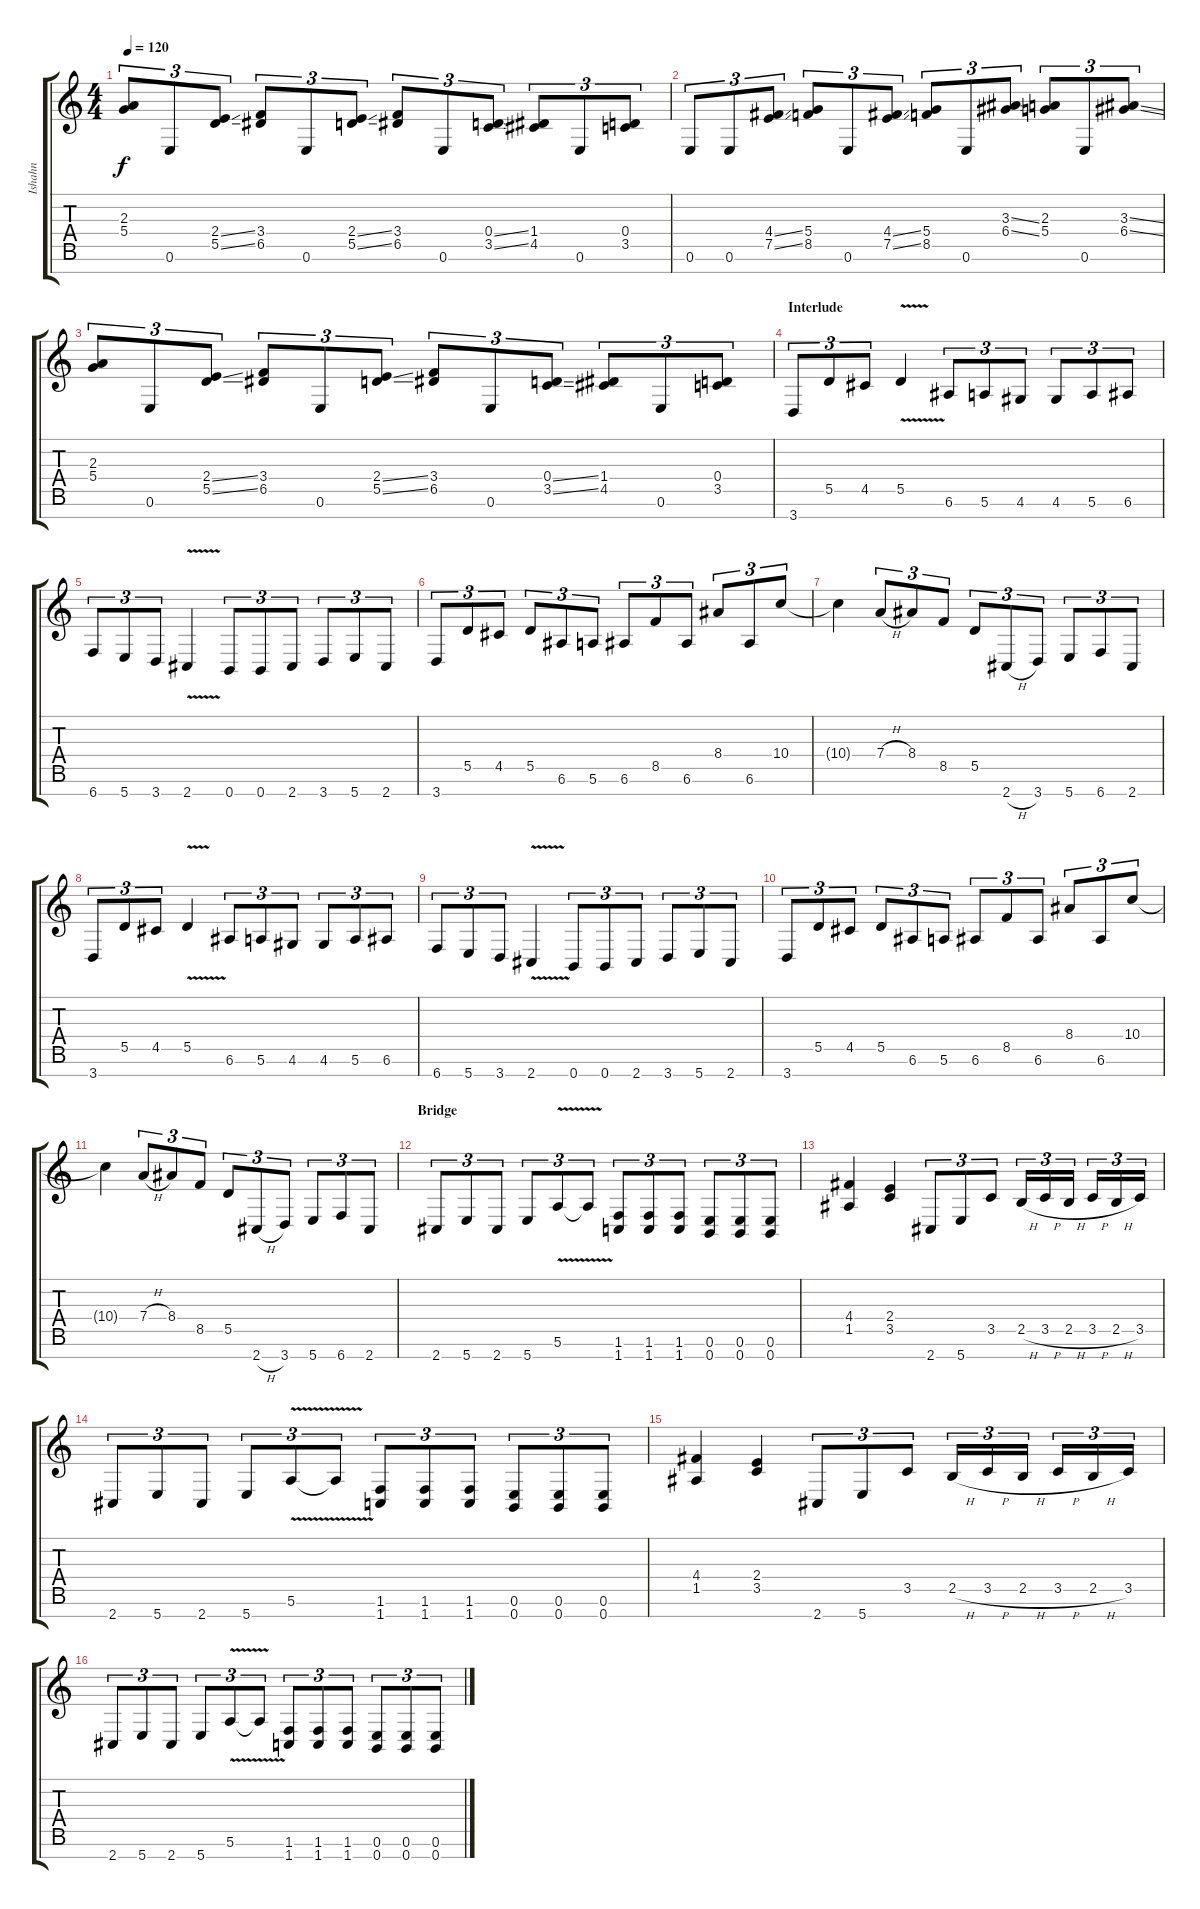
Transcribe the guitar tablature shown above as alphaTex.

\track ("Ishahn" "Ishahn") {instrument distortionguitar}
\staff {score tabs}
\tuning (E4 B3 G3 D3 A2 E2 B1) {hide}
\ts (4 4)
\tempo 120
\clef g2
\ks c
(2.3 5.4).8{tu (3 2) dy f} 0.6.8{tu (3 2)} (2.4{ss} 5.5{ss}).8{tu (3 2)} (3.4 6.5).8{tu (3 2)} 0.6.8{tu (3 2)} (2.4{ss} 5.5{ss}).8{tu (3 2)} (3.4 6.5).8{tu (3 2)} 0.6.8{tu (3 2)} (0.4{ss} 3.5{ss}).8{tu (3 2)} (1.4 4.5).8{tu (3 2)} 0.6.8{tu (3 2)} (0.4 3.5).8{tu (3 2)} |
0.6.8{tu (3 2)} 0.6.8{tu (3 2)} (4.4{ss} 7.5{ss}).8{tu (3 2)} (5.4 8.5).8{tu (3 2)} 0.6.8{tu (3 2)} (4.4{ss} 7.5{ss}).8{tu (3 2)} (5.4 8.5).8{tu (3 2)} 0.6.8{tu (3 2)} (3.3{ss} 6.4{ss}).8{tu (3 2)} (2.3 5.4).8{tu (3 2)} 0.6.8{tu (3 2)} (3.3{ss} 6.4{ss}).8{tu (3 2)} |
(2.3 5.4).8{tu (3 2)} 0.6.8{tu (3 2)} (2.4{ss} 5.5{ss}).8{tu (3 2)} (3.4 6.5).8{tu (3 2)} 0.6.8{tu (3 2)} (2.4{ss} 5.5{ss}).8{tu (3 2)} (3.4 6.5).8{tu (3 2)} 0.6.8{tu (3 2)} (0.4{ss} 3.5{ss}).8{tu (3 2)} (1.4 4.5).8{tu (3 2)} 0.6.8{tu (3 2)} (0.4 3.5).8{tu (3 2)} |
\section ("" "Interlude")
3.7.8{tu (3 2)} 5.5.8{tu (3 2)} 4.5.8{tu (3 2)} 5.5{v}.4 6.6.8{tu (3 2)} 5.6.8{tu (3 2)} 4.6.8{tu (3 2)} 4.6.8{tu (3 2)} 5.6.8{tu (3 2)} 6.6.8{tu (3 2)} |
6.7.8{tu (3 2)} 5.7.8{tu (3 2)} 3.7.8{tu (3 2)} 2.7{v}.4 0.7.8{tu (3 2)} 0.7.8{tu (3 2)} 2.7.8{tu (3 2)} 3.7.8{tu (3 2)} 5.7.8{tu (3 2)} 2.7.8{tu (3 2)} |
3.7.8{tu (3 2)} 5.5.8{tu (3 2)} 4.5.8{tu (3 2)} 5.5.8{tu (3 2)} 6.6.8{tu (3 2)} 5.6.8{tu (3 2)} 6.6.8{tu (3 2)} 8.5.8{tu (3 2)} 6.6.8{tu (3 2)} 8.4.8{tu (3 2)} 6.6.8{tu (3 2)} 10.4.8{tu (3 2)} |
10.4{t}.4 7.4{h}.8{tu (3 2)} 8.4.8{tu (3 2)} 8.5.8{tu (3 2)} 5.5.8{tu (3 2)} 2.7{h}.8{tu (3 2)} 3.7.8{tu (3 2)} 5.7.8{tu (3 2)} 6.7.8{tu (3 2)} 2.7.8{tu (3 2)} |
3.7.8{tu (3 2)} 5.5.8{tu (3 2)} 4.5.8{tu (3 2)} 5.5{v}.4 6.6.8{tu (3 2)} 5.6.8{tu (3 2)} 4.6.8{tu (3 2)} 4.6.8{tu (3 2)} 5.6.8{tu (3 2)} 6.6.8{tu (3 2)} |
6.7.8{tu (3 2)} 5.7.8{tu (3 2)} 3.7.8{tu (3 2)} 2.7{v}.4 0.7.8{tu (3 2)} 0.7.8{tu (3 2)} 2.7.8{tu (3 2)} 3.7.8{tu (3 2)} 5.7.8{tu (3 2)} 2.7.8{tu (3 2)} |
3.7.8{tu (3 2)} 5.5.8{tu (3 2)} 4.5.8{tu (3 2)} 5.5.8{tu (3 2)} 6.6.8{tu (3 2)} 5.6.8{tu (3 2)} 6.6.8{tu (3 2)} 8.5.8{tu (3 2)} 6.6.8{tu (3 2)} 8.4.8{tu (3 2)} 6.6.8{tu (3 2)} 10.4.8{tu (3 2)} |
10.4{t}.4 7.4{h}.8{tu (3 2)} 8.4.8{tu (3 2)} 8.5.8{tu (3 2)} 5.5.8{tu (3 2)} 2.7{h}.8{tu (3 2)} 3.7.8{tu (3 2)} 5.7.8{tu (3 2)} 6.7.8{tu (3 2)} 2.7.8{tu (3 2)} |
\section ("" "Bridge")
2.7.8{tu (3 2)} 5.7.8{tu (3 2)} 2.7.8{tu (3 2)} 5.7.8{tu (3 2)} 5.6{v}.8{tu (3 2)} 5.6{t}.8{tu (3 2)} (1.6 1.7).8{tu (3 2)} (1.6 1.7).8{tu (3 2)} (1.6 1.7).8{tu (3 2)} (0.6 0.7).8{tu (3 2)} (0.6 0.7).8{tu (3 2)} (0.6 0.7).8{tu (3 2)} |
(4.4 1.5).4 (2.4 3.5).4 2.7.8{tu (3 2)} 5.7.8{tu (3 2)} 3.5.8{tu (3 2)} 2.5{h}.16{tu (3 2)} 3.5{h}.16{tu (3 2)} 2.5{h}.16{tu (3 2)} 3.5{h}.16{tu (3 2)} 2.5{h}.16{tu (3 2)} 3.5.16{tu (3 2)} |
2.7.8{tu (3 2)} 5.7.8{tu (3 2)} 2.7.8{tu (3 2)} 5.7.8{tu (3 2)} 5.6{v}.8{tu (3 2)} 5.6{t}.8{tu (3 2)} (1.6 1.7).8{tu (3 2)} (1.6 1.7).8{tu (3 2)} (1.6 1.7).8{tu (3 2)} (0.6 0.7).8{tu (3 2)} (0.6 0.7).8{tu (3 2)} (0.6 0.7).8{tu (3 2)} |
(4.4 1.5).4 (2.4 3.5).4 2.7.8{tu (3 2)} 5.7.8{tu (3 2)} 3.5.8{tu (3 2)} 2.5{h}.16{tu (3 2)} 3.5{h}.16{tu (3 2)} 2.5{h}.16{tu (3 2)} 3.5{h}.16{tu (3 2)} 2.5{h}.16{tu (3 2)} 3.5.16{tu (3 2)} |
2.7.8{tu (3 2)} 5.7.8{tu (3 2)} 2.7.8{tu (3 2)} 5.7.8{tu (3 2)} 5.6{v}.8{tu (3 2)} 5.6{t}.8{tu (3 2)} (1.6 1.7).8{tu (3 2)} (1.6 1.7).8{tu (3 2)} (1.6 1.7).8{tu (3 2)} (0.6 0.7).8{tu (3 2)} (0.6 0.7).8{tu (3 2)} (0.6 0.7).8{tu (3 2)}
